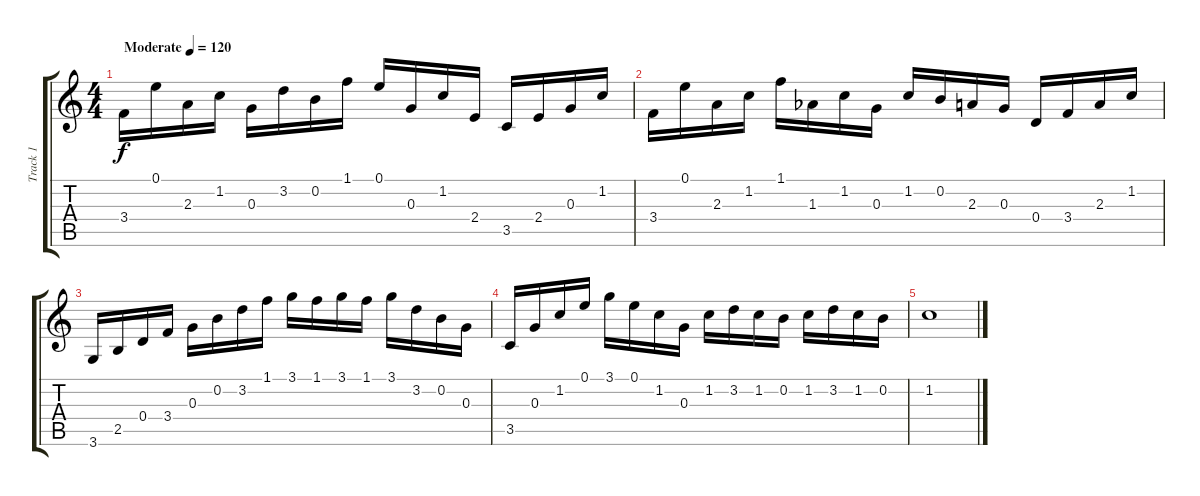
\track ("Track 1" "Track 1") {instrument acousticguitarsteel}
\staff {score tabs}
\tuning (E4 B3 G3 D3 A2 E2) {hide}
\ts (4 4)
\tempo (120 "Moderate")
\clef g2
\ks c
3.4.16{dy f instrument acousticguitarsteel} 0.1.16 2.3.16 1.2.16 0.3.16 3.2.16 0.2.16 1.1.16 0.1.16 0.3.16 1.2.16 2.4.16 3.5.16 2.4.16 0.3.16 1.2.16 |
3.4.16 0.1.16 2.3.16 1.2.16 1.1.16 1.3{acc b}.16 1.2.16 0.3.16 1.2.16 0.2.16 2.3.16 0.3.16 0.4.16 3.4.16 2.3.16 1.2.16 |
3.6.16 2.5.16 0.4.16 3.4.16 0.3.16 0.2.16 3.2.16 1.1.16 3.1.16 1.1.16 3.1.16 1.1.16 3.1.16 3.2.16 0.2.16 0.3.16 |
3.5.16 0.3.16 1.2.16 0.1.16 3.1.16 0.1.16 1.2.16 0.3.16 1.2.16 3.2.16 1.2.16 0.2.16 1.2.16 3.2.16 1.2.16 0.2.16 |
1.2.1
